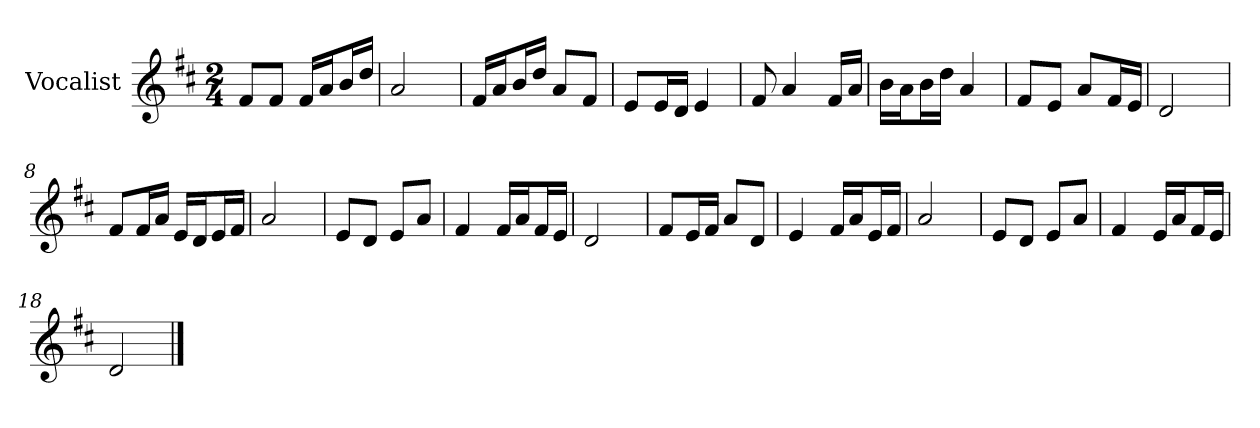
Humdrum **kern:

**kern
*part1
*staff1
*I"Vocalist
*k[f#c#]
*D:
*M2/4
=
8f#L
8f#J
16f#LL
16aJ
16bL
16ddJJ
=1
2a
=2
16f#LL
16aJ
16bL
16ddJJ
8aL
8f#J
=3
8eL
16eL
16dJJ
4e
=4
8f#
4a
16f#LL
16aJJ
=5
16bLL
16aJ
16bL
16ddJJ
4a
=6
8f#L
8eJ
8aL
16f#L
16eJJ
=7
2d
=8
8f#L
16f#L
16aJJ
16eLL
16dJ
16eL
16f#JJ
=9
2a
=10
8eL
8dJ
8eL
8aJ
=11
4f#
16f#LL
16aJ
16f#L
16eJJ
=12
2d
=13
8f#L
16eL
16f#JJ
8aL
8dJ
=14
4e
16f#LL
16aJ
16eL
16f#JJ
=15
2a
=16
8eL
8dJ
8eL
8aJ
=17
4f#
16eLL
16aJ
16f#L
16eJJ
=18
2d
==
*-
